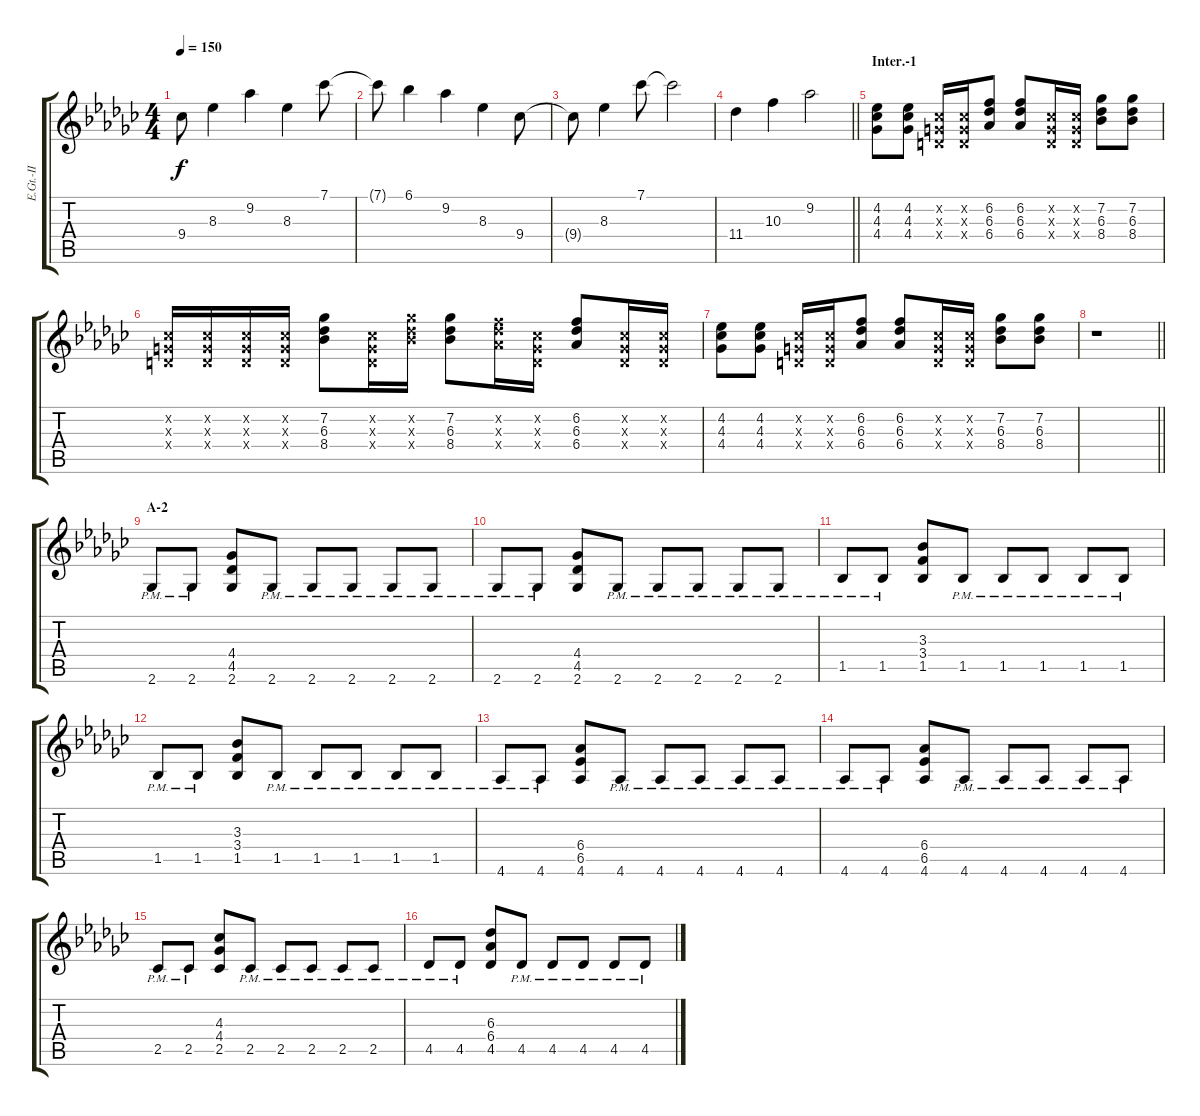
\track ("E.Gt.-II" "E.Gt.-II") {instrument distortionguitar}
\staff {score tabs}
\tuning (E4 B3 G3 D3 A2 E2) {hide}
\ts (4 4)
\tempo 150
\clef g2
\ks gb
9.4{t}.8{dy f} 8.3.4 9.2.4 8.3.4 7.1.8 |
7.1{t}.8 6.1.4 9.2.4 8.3.4 9.4.8 |
9.4{t}.8 8.3.4 7.1.8 7.1{t}.2 |
\barLineRight lightlight
11.4.4 10.3.4 9.2.2 |
\section ("" "Inter.-1")
(4.2 4.3 4.4).8 (4.2 4.3 4.4).8 (0.2{x} 0.3{x} 0.4{x}).16 (0.2{x} 0.3{x} 0.4{x}).16 (6.2 6.3 6.4).8 (6.2 6.3 6.4).8 (0.2{x} 0.3{x} 0.4{x}).16 (0.2{x} 0.3{x} 0.4{x}).16 (7.2 6.3 8.4).8 (7.2 6.3 8.4).8 |
(0.2{x} 0.3{x} 0.4{x}).16 (0.2{x} 0.3{x} 0.4{x}).16 (0.2{x} 0.3{x} 0.4{x}).16 (0.2{x} 0.3{x} 0.4{x}).16 (7.2 6.3 8.4).8 (0.2{x} 0.3{x} 0.4{x}).16 (7.2{x} 6.3{x} 8.4{x}).16 (7.2 6.3 8.4).8 (6.2{x} 6.3{x} 6.4{x}).16 (0.2{x} 0.3{x} 0.4{x}).16 (6.2 6.3 6.4).8 (0.2{x} 0.3{x} 0.4{x}).16 (0.2{x} 0.3{x} 0.4{x}).16 |
(4.2 4.3 4.4).8 (4.2 4.3 4.4).8 (0.2{x} 0.3{x} 0.4{x}).16 (0.2{x} 0.3{x} 0.4{x}).16 (6.2 6.3 6.4).8 (6.2 6.3 6.4).8 (0.2{x} 0.3{x} 0.4{x}).16 (0.2{x} 0.3{x} 0.4{x}).16 (7.2 6.3 8.4).8 (7.2 6.3 8.4).8 |
\barLineRight lightlight
r.1 |
\section ("" "A-2")
2.6{pm}.8 2.6{pm}.8 (4.4 4.5 2.6).8 2.6{pm}.8 2.6{pm}.8 2.6{pm}.8 2.6{pm}.8 2.6{pm}.8 |
2.6{pm}.8 2.6{pm}.8 (4.4 4.5 2.6).8 2.6{pm}.8 2.6{pm}.8 2.6{pm}.8 2.6{pm}.8 2.6{pm}.8 |
1.5{pm}.8 1.5{pm}.8 (3.3 3.4 1.5).8 1.5{pm}.8 1.5{pm}.8 1.5{pm}.8 1.5{pm}.8 1.5{pm}.8 |
1.5{pm}.8 1.5{pm}.8 (3.3 3.4 1.5).8 1.5{pm}.8 1.5{pm}.8 1.5{pm}.8 1.5{pm}.8 1.5{pm}.8 |
4.6{pm}.8 4.6{pm}.8 (6.4 6.5 4.6).8 4.6{pm}.8 4.6{pm}.8 4.6{pm}.8 4.6{pm}.8 4.6{pm}.8 |
4.6{pm}.8 4.6{pm}.8 (6.4 6.5 4.6).8 4.6{pm}.8 4.6{pm}.8 4.6{pm}.8 4.6{pm}.8 4.6{pm}.8 |
2.5{pm}.8 2.5{pm}.8 (4.3 4.4 2.5).8 2.5{pm}.8 2.5{pm}.8 2.5{pm}.8 2.5{pm}.8 2.5{pm}.8 |
4.5{pm}.8 4.5{pm}.8 (6.3 6.4 4.5).8 4.5{pm}.8 4.5{pm}.8 4.5{pm}.8 4.5{pm}.8 4.5{pm}.8
